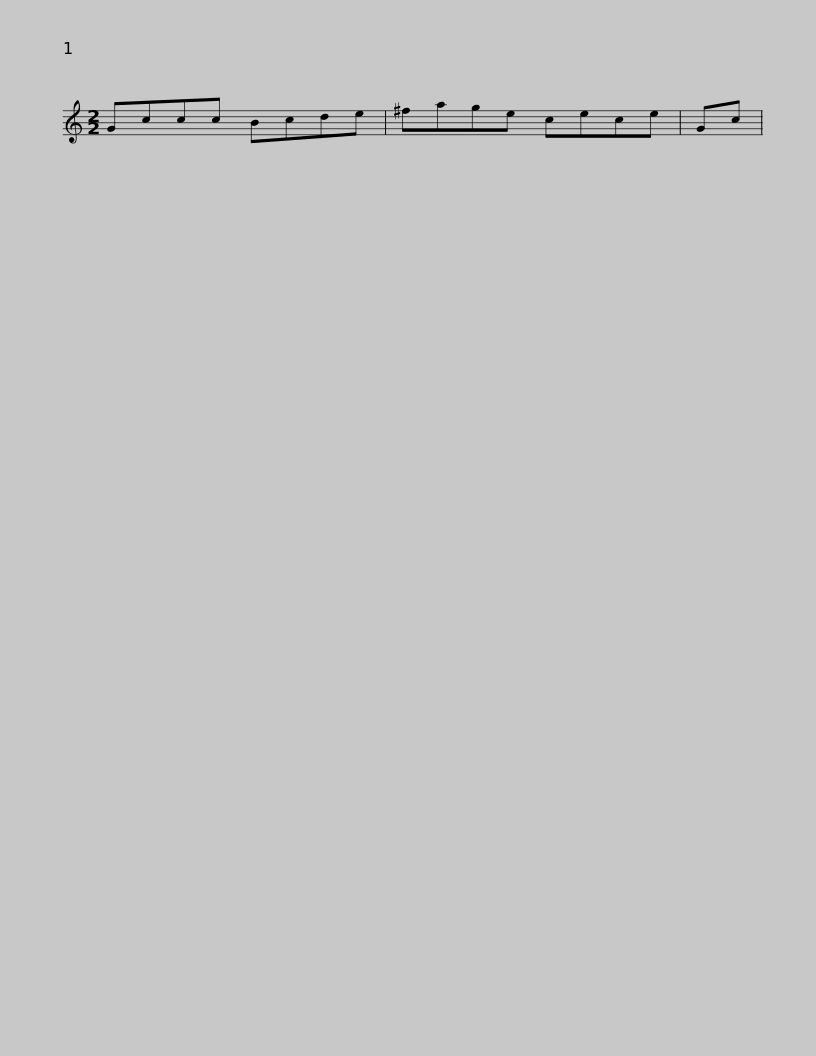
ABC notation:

X:1
L:1/8
M:2/2
I:linebreak $
K:C
V:1 treble
V:1
 Gccc Bcde | ^fage cece | Gc | %3
